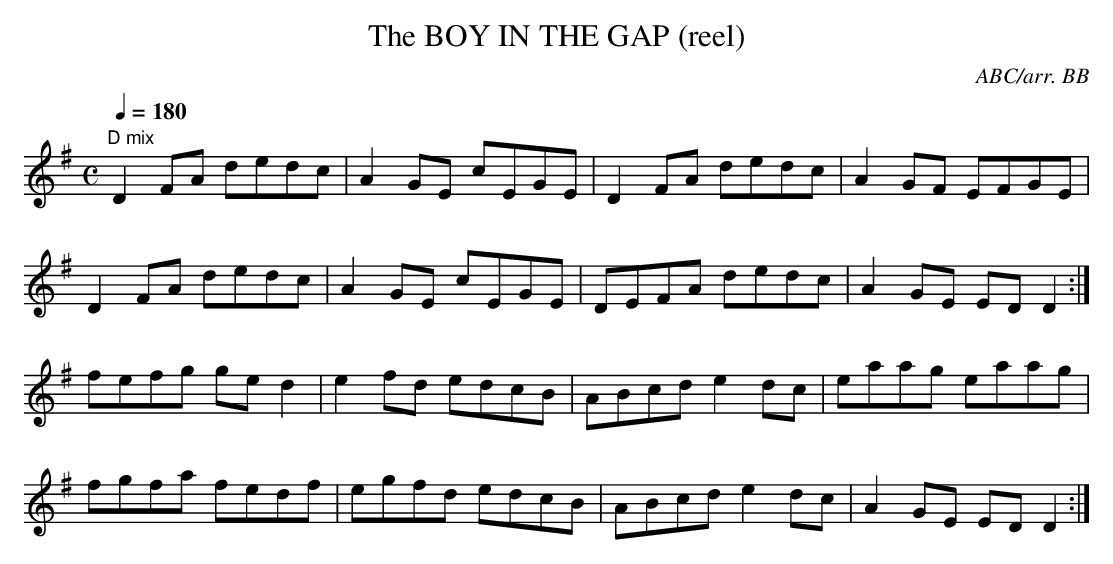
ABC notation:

X:1
T:BOY IN THE GAP (reel), The
C:ABC/arr. BB
"orphan" should really be the first measure of part B.
from sharp to natural, since 99% of the time that a |cEGE| figure 				appears in a D tune, the |c| is natural. If you don't like the
natural sound, replace the G in the %K: field with D.
L:1/8
Q:1/4=180
M:C
K:G
"D mix"
D2FA dedc|A2GE cEGE|D2FA dedc|A2GF EFGE|
D2FA dedc|A2GE cEGE|DEFA dedc|A2GE EDD2:|
fefg ged2|e2fd edcB|ABcd e2dc|eaag eaag|
fgfa fedf|egfd edcB|ABcd e2dc|A2GE EDD2:|
